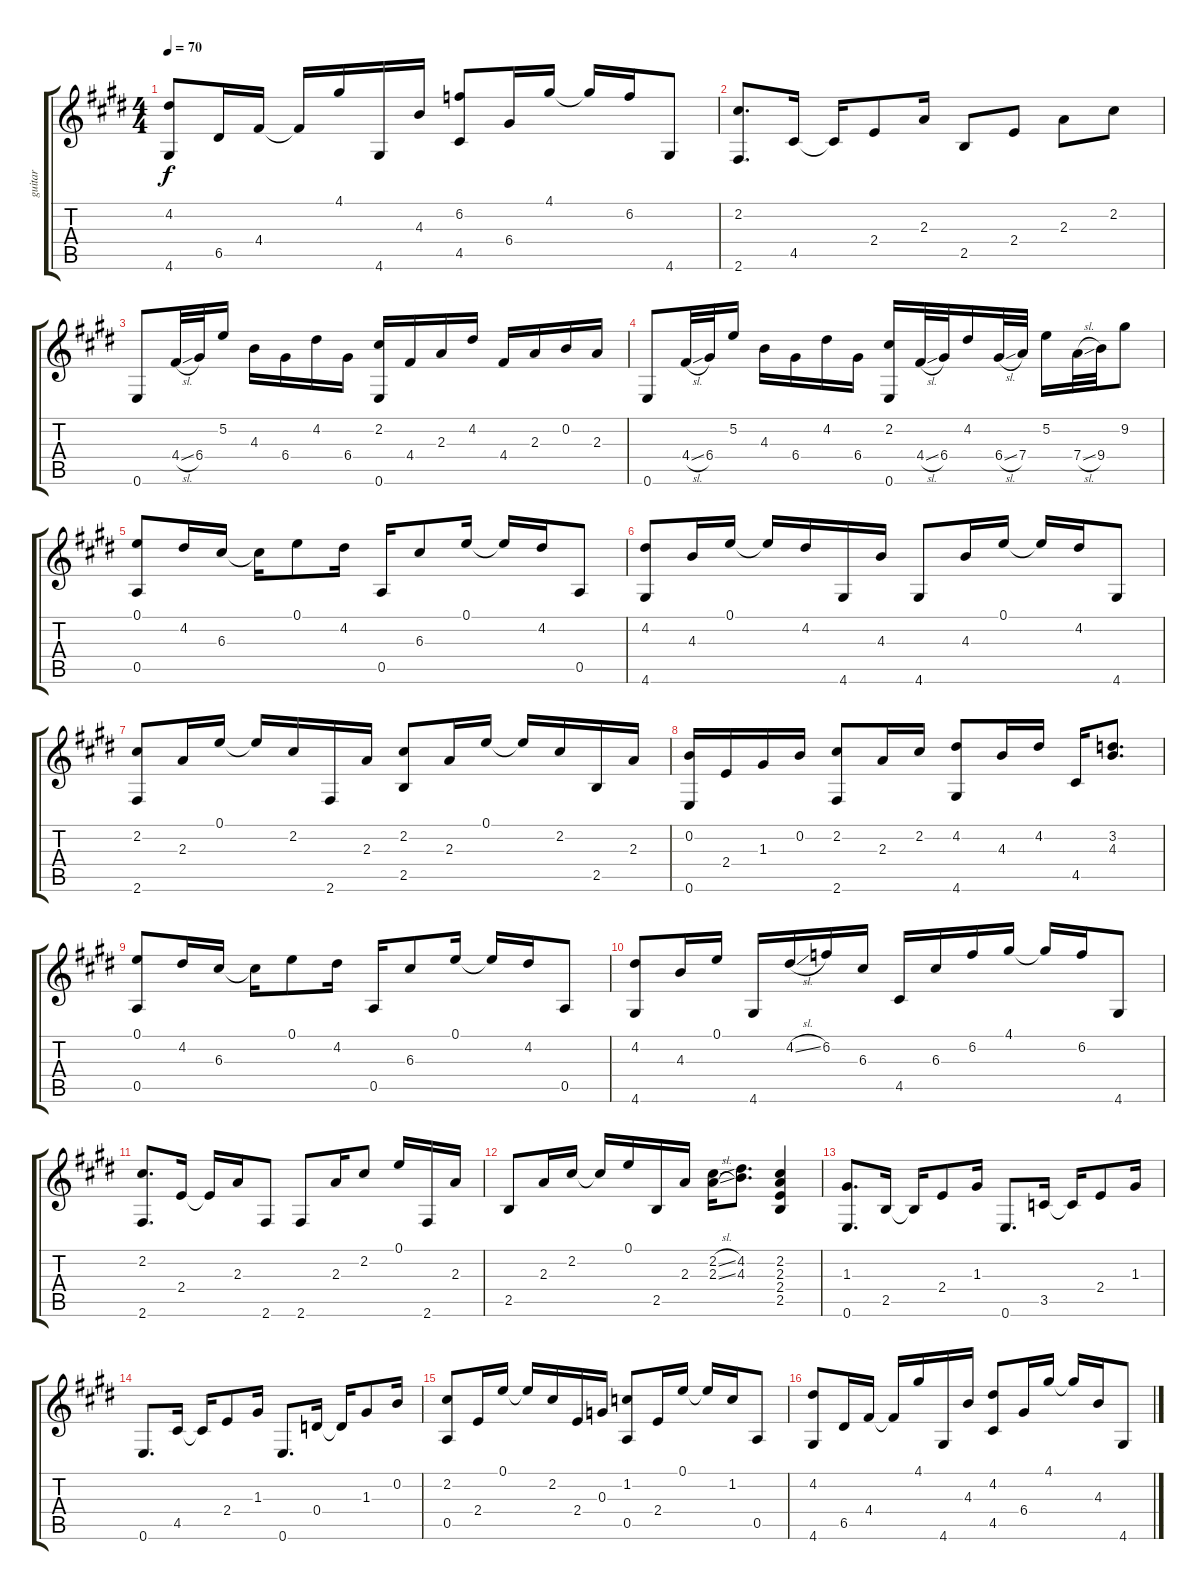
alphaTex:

\track ("guitar" "guitar") {instrument acousticguitarsteel}
\staff {score tabs}
\tuning (E4 B3 G3 D3 A2 E2) {hide}
\ts (4 4)
\tempo 70
\clef g2
\ks e
(4.2 4.6).8{dy f} 6.5.16 4.4.16 4.4{t}.16 4.1.16 4.6.16 4.3.16 (6.2 4.5).8 6.4.16 4.1.16 4.1{t}.16 6.2.16 4.6.8 |
(2.2 2.6).8{d} 4.5.16 4.5{t}.16 2.4.8 2.3.16 2.5.8 2.4.8 2.3.8 2.2.8 |
0.6.8 4.4{sl}.32 6.4.32 5.2.16 4.3.16 6.4.16 4.2.16 6.4.16 (2.2 0.6).16 4.4.16 2.3.16 4.2.16 4.4.16 2.3.16 0.2.16 2.3.16 |
0.6.8 4.4{sl}.32 6.4.32 5.2.16 4.3.16 6.4.16 4.2.16 6.4.16 (2.2 0.6).16 4.4{sl}.32 6.4.32 4.2.16 6.4{sl}.32 7.4.32 5.2.16 7.4{sl}.32 9.4.32 9.2.8 |
(0.1 0.5).8 4.2.16 6.3.16 6.3{t}.16 0.1.8 4.2.16 0.5.16 6.3.8 0.1.16 0.1{t}.16 4.2.16 0.5.8 |
(4.2 4.6).8 4.3.16 0.1.16 0.1{t}.16 4.2.16 4.6.16 4.3.16 4.6.8 4.3.16 0.1.16 0.1{t}.16 4.2.16 4.6.8 |
(2.2 2.6).8 2.3.16 0.1.16 0.1{t}.16 2.2.16 2.6.16 2.3.16 (2.2 2.5).8 2.3.16 0.1.16 0.1{t}.16 2.2.16 2.5.16 2.3.16 |
(0.2 0.6).16 2.4.16 1.3.16 0.2.16 (2.2 2.6).8 2.3.16 2.2.16 (4.2 4.6).8 4.3.16 4.2.16 4.5.16 (3.2 4.3).8{d} |
(0.1 0.5).8 4.2.16 6.3.16 6.3{t}.16 0.1.8 4.2.16 0.5.16 6.3.8 0.1.16 0.1{t}.16 4.2.16 0.5.8 |
(4.2 4.6).8 4.3.16 0.1.16 4.6.16 4.2{sl}.16 6.2.16 6.3.16 4.5.16 6.3.16 6.2.16 4.1.16 4.1{t}.16 6.2.16 4.6.8 |
(2.2 2.6).8{d} 2.4.16 2.4{t}.16 2.3.16 2.6.8 2.6.8 2.3.16 2.2.8 0.1.16 2.6.16 2.3.16 |
2.5.8 2.3.16 2.2.16 2.2{t}.16 0.1.16 2.5.16 2.3.16 (2.2{sl} 2.3{sl}).16 (4.2 4.3).8{d} (2.2 2.3 2.4 2.5).4 |
(1.3 0.6).8{d} 2.5.16 2.5{t}.16 2.4.8 1.3.16 0.6.8{d} 3.5.16 3.5{t}.16 2.4.8 1.3.16 |
0.6.8{d} 4.5.16 4.5{t}.16 2.4.8 1.3.16 0.6.8{d} 0.4.16 0.4{t}.16 1.3.8 0.2.16 |
(2.2 0.5).8 2.4.16 0.1.16 0.1{t}.16 2.2.16 2.4.16 0.3.16 (1.2 0.5).8 2.4.16 0.1.16 0.1{t}.16 1.2.16 0.5.8 |
(4.2 4.6).8 6.5.16 4.4.16 4.4{t}.16 4.1.16 4.6.16 4.3.16 (4.2 4.5).8 6.4.16 4.1.16 4.1{t}.16 4.3.16 4.6.8
